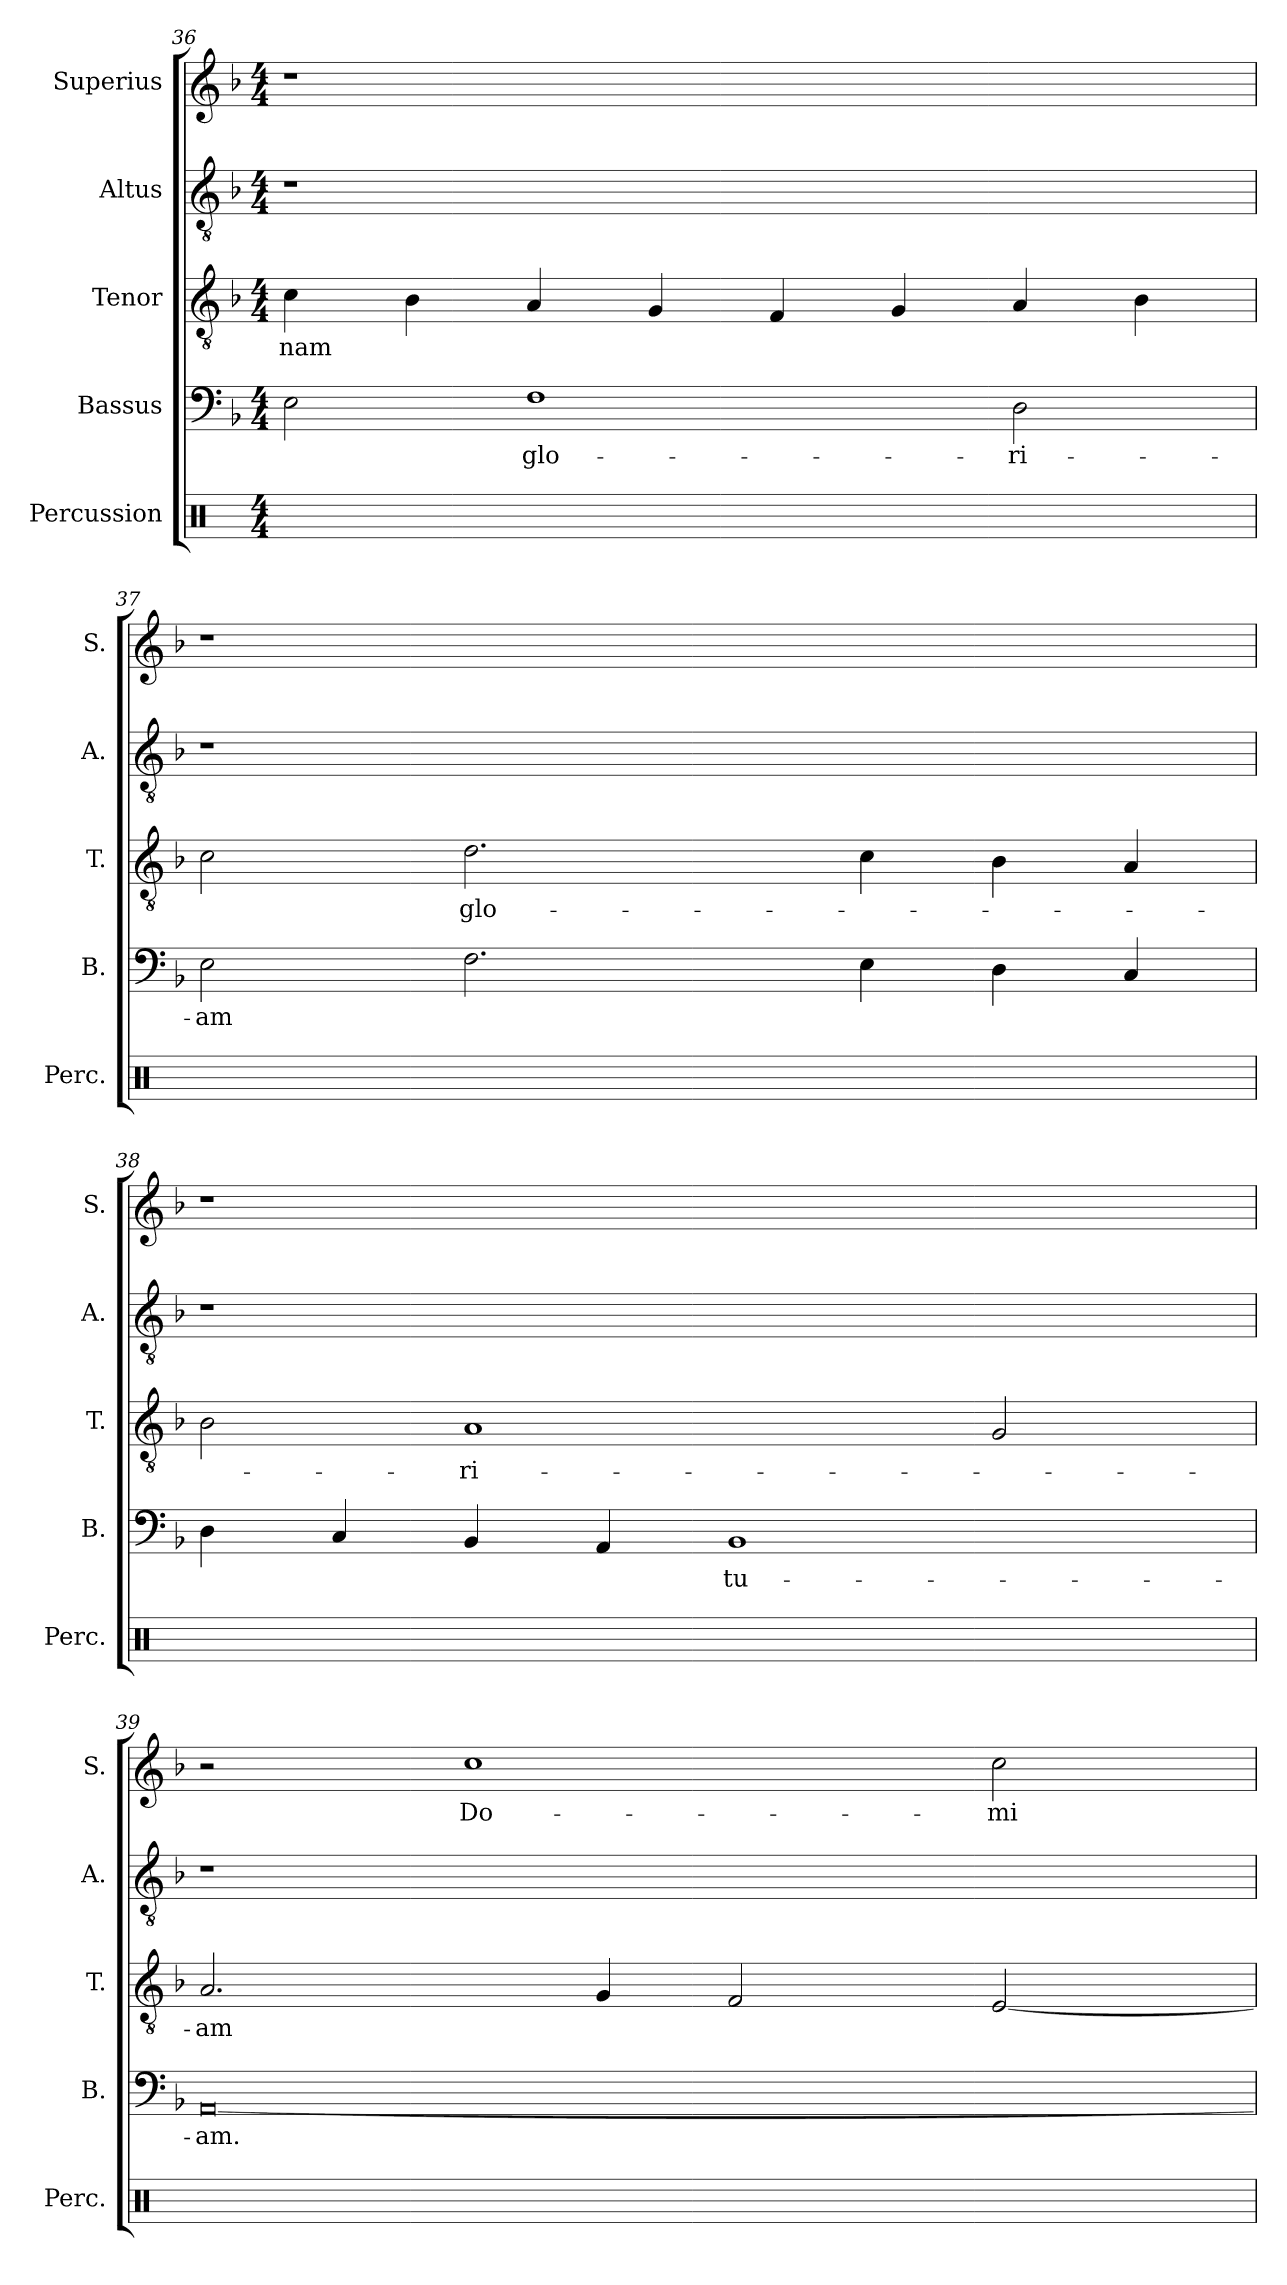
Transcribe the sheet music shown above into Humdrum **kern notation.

**kern	**kern	**text	**kern	**text	**kern	**kern	**text
*part5	*part4	*part4	*part3	*part3	*part2	*part1	*part1
*staff5	*staff4	*staff4	*staff3	*staff3	*staff2	*staff1	*staff1
*I"Percussion	*I"Bassus	*	*I"Tenor	*	*I"Altus	*I"Superius	*
*I'Perc.	*I'B.	*	*I'T.	*	*I'A.	*I'S.	*
*clefX	*clefF4	*	*clefGv2	*	*clefGv2	*clefG2	*
*	*	*	*ITrd7c12	*	*ITrd7c12	*	*
*k[]	*k[b-]	*	*k[b-]	*	*k[b-]	*k[b-]	*
*C:	*F:	*	*F:	*	*F:	*F:	*
*M4/4	*M4/4	*	*M4/4	*	*M4/4	*M4/4	*
=36	=36	=36	=36	=36	=36	=36	=36
!	!	!	!	!LO:LY:b:color=#000000	!LO:N:vis=1	!LO:N:vis=1	!
16Rei/LLyy	2Ei\	.	4Ci\	-nam	1r	1r	.
16Rei/yy	.	.	.	.	.	.	.
16Rei/yy	.	.	.	.	.	.	.
16Rei/JJyy	.	.	.	.	.	.	.
16Rei/LLyy	.	.	4BB-i\	.	.	.	.
16Rei/yy	.	.	.	.	.	.	.
16Rei/yy	.	.	.	.	.	.	.
16Rei/JJyy	.	.	.	.	.	.	.
!	!	!LO:LY:b:color=#000000	!	!	!	!	!
16Rei/LLyy	1Fi	glo-	4AAi/	.	.	.	.
16Rei/yy	.	.	.	.	.	.	.
16Rei/yy	.	.	.	.	.	.	.
16Rei/JJyy	.	.	.	.	.	.	.
16Rei/LLyy	.	.	4GGi/	.	.	.	.
16Rei/yy	.	.	.	.	.	.	.
16Rei/yy	.	.	.	.	.	.	.
16Rei/JJyy	.	.	.	.	.	.	.
16Rei/LLyy	.	.	4FFi/	.	1ryy	1ryy	.
16Rei/yy	.	.	.	.	.	.	.
16Rei/yy	.	.	.	.	.	.	.
16Rei/JJyy	.	.	.	.	.	.	.
16Rei/LLyy	.	.	4GGi/	.	.	.	.
16Rei/yy	.	.	.	.	.	.	.
16Rei/yy	.	.	.	.	.	.	.
16Rei/JJyy	.	.	.	.	.	.	.
!	!	!LO:LY:b:color=#000000	!	!	!	!	!
16Rei/LLyy	2Di\	-ri-	4AAi/	.	.	.	.
16Rei/yy	.	.	.	.	.	.	.
16Rei/yy	.	.	.	.	.	.	.
16Rei/JJyy	.	.	.	.	.	.	.
16Rei/LLyy	.	.	4BB-i\	.	.	.	.
16Rei/yy	.	.	.	.	.	.	.
16Rei/yy	.	.	.	.	.	.	.
16Rei/JJyy	.	.	.	.	.	.	.
=37	=37	=37	=37	=37	=37	=37	=37
!	!	!LO:LY:b:color=#000000	!	!	!LO:N:vis=1	!LO:N:vis=1	!
16Rei/LLyy	2Ei\	-am	2Ci\	.	1r	1r	.
16Rei/yy	.	.	.	.	.	.	.
16Rei/yy	.	.	.	.	.	.	.
16Rei/JJyy	.	.	.	.	.	.	.
16Rei/LLyy	.	.	.	.	.	.	.
16Rei/yy	.	.	.	.	.	.	.
16Rei/yy	.	.	.	.	.	.	.
16Rei/JJyy	.	.	.	.	.	.	.
!	!	!	!	!LO:LY:b:color=#000000	!	!	!
16Rei/LLyy	2.Fi\	.	2.Di\	glo-	.	.	.
16Rei/yy	.	.	.	.	.	.	.
16Rei/yy	.	.	.	.	.	.	.
16Rei/JJyy	.	.	.	.	.	.	.
16Rei/LLyy	.	.	.	.	.	.	.
16Rei/yy	.	.	.	.	.	.	.
16Rei/yy	.	.	.	.	.	.	.
16Rei/JJyy	.	.	.	.	.	.	.
16Rei/LLyy	.	.	.	.	1ryy	1ryy	.
16Rei/yy	.	.	.	.	.	.	.
16Rei/yy	.	.	.	.	.	.	.
16Rei/JJyy	.	.	.	.	.	.	.
16Rei/LLyy	4Ei\	.	4Ci\	.	.	.	.
16Rei/yy	.	.	.	.	.	.	.
16Rei/yy	.	.	.	.	.	.	.
16Rei/JJyy	.	.	.	.	.	.	.
16Rei/LLyy	4Di\	.	4BB-i\	.	.	.	.
16Rei/yy	.	.	.	.	.	.	.
16Rei/yy	.	.	.	.	.	.	.
16Rei/JJyy	.	.	.	.	.	.	.
16Rei/LLyy	4Ci/	.	4AAi/	.	.	.	.
16Rei/yy	.	.	.	.	.	.	.
16Rei/yy	.	.	.	.	.	.	.
16Rei/JJyy	.	.	.	.	.	.	.
!!LO:LB:g=z
=38	=38	=38	=38	=38	=38	=38	=38
!	!	!	!	!	!LO:N:vis=1	!LO:N:vis=1	!
16Rei/LLyy	4Di\	.	2BB-i\	.	1r	1r	.
16Rei/yy	.	.	.	.	.	.	.
16Rei/yy	.	.	.	.	.	.	.
16Rei/JJyy	.	.	.	.	.	.	.
16Rei/LLyy	4Ci/	.	.	.	.	.	.
16Rei/yy	.	.	.	.	.	.	.
16Rei/yy	.	.	.	.	.	.	.
16Rei/JJyy	.	.	.	.	.	.	.
!	!	!	!	!LO:LY:b:color=#000000	!	!	!
16Rei/LLyy	4BB-i/	.	1AAi	-ri-	.	.	.
16Rei/yy	.	.	.	.	.	.	.
16Rei/yy	.	.	.	.	.	.	.
16Rei/JJyy	.	.	.	.	.	.	.
16Rei/LLyy	4AAi/	.	.	.	.	.	.
16Rei/yy	.	.	.	.	.	.	.
16Rei/yy	.	.	.	.	.	.	.
16Rei/JJyy	.	.	.	.	.	.	.
!	!	!LO:LY:b:color=#000000	!	!	!	!	!
16Rei/LLyy	1BB-i	tu-	.	.	1ryy	1ryy	.
16Rei/yy	.	.	.	.	.	.	.
16Rei/yy	.	.	.	.	.	.	.
16Rei/JJyy	.	.	.	.	.	.	.
16Rei/LLyy	.	.	.	.	.	.	.
16Rei/yy	.	.	.	.	.	.	.
16Rei/yy	.	.	.	.	.	.	.
16Rei/JJyy	.	.	.	.	.	.	.
16Rei/LLyy	.	.	2GGi/	.	.	.	.
16Rei/yy	.	.	.	.	.	.	.
16Rei/yy	.	.	.	.	.	.	.
16Rei/JJyy	.	.	.	.	.	.	.
16Rei/LLyy	.	.	.	.	.	.	.
16Rei/yy	.	.	.	.	.	.	.
16Rei/yy	.	.	.	.	.	.	.
16Rei/JJyy	.	.	.	.	.	.	.
=39	=39	=39	=39	=39	=39	=39	=39
!	!	!LO:LY:b:color=#000000	!	!	!	!	!
!	!	!	!	!LO:LY:b:color=#000000	!LO:N:vis=1	!	!
16Rei/LLyy	[<0AAi	-am.	2.AAi/	-am	1r	2r	.
16Rei/yy	.	.	.	.	.	.	.
16Rei/yy	.	.	.	.	.	.	.
16Rei/JJyy	.	.	.	.	.	.	.
16Rei/LLyy	.	.	.	.	.	.	.
16Rei/yy	.	.	.	.	.	.	.
16Rei/yy	.	.	.	.	.	.	.
16Rei/JJyy	.	.	.	.	.	.	.
!	!	!	!	!	!	!	!LO:LY:b:color=#000000
16Rei/LLyy	.	.	.	.	.	1cci	Do-
16Rei/yy	.	.	.	.	.	.	.
16Rei/yy	.	.	.	.	.	.	.
16Rei/JJyy	.	.	.	.	.	.	.
16Rei/LLyy	.	.	4GGi/	.	.	.	.
16Rei/yy	.	.	.	.	.	.	.
16Rei/yy	.	.	.	.	.	.	.
16Rei/JJyy	.	.	.	.	.	.	.
16Rei/LLyy	.	.	2FFi/	.	1ryy	.	.
16Rei/yy	.	.	.	.	.	.	.
16Rei/yy	.	.	.	.	.	.	.
16Rei/JJyy	.	.	.	.	.	.	.
16Rei/LLyy	.	.	.	.	.	.	.
16Rei/yy	.	.	.	.	.	.	.
16Rei/yy	.	.	.	.	.	.	.
16Rei/JJyy	.	.	.	.	.	.	.
!	!	!	!	!	!	!	!LO:LY:b:color=#000000
16Rei/LLyy	.	.	[<2EEi/	.	.	2cci\	-mi-
16Rei/yy	.	.	.	.	.	.	.
16Rei/yy	.	.	.	.	.	.	.
16Rei/JJyy	.	.	.	.	.	.	.
16Rei/LLyy	.	.	.	.	.	.	.
16Rei/yy	.	.	.	.	.	.	.
16Rei/yy	.	.	.	.	.	.	.
16Rei/JJyy	.	.	.	.	.	.	.
=	=	=	=	=	=	=	=
*-	*-	*-	*-	*-	*-	*-	*-
